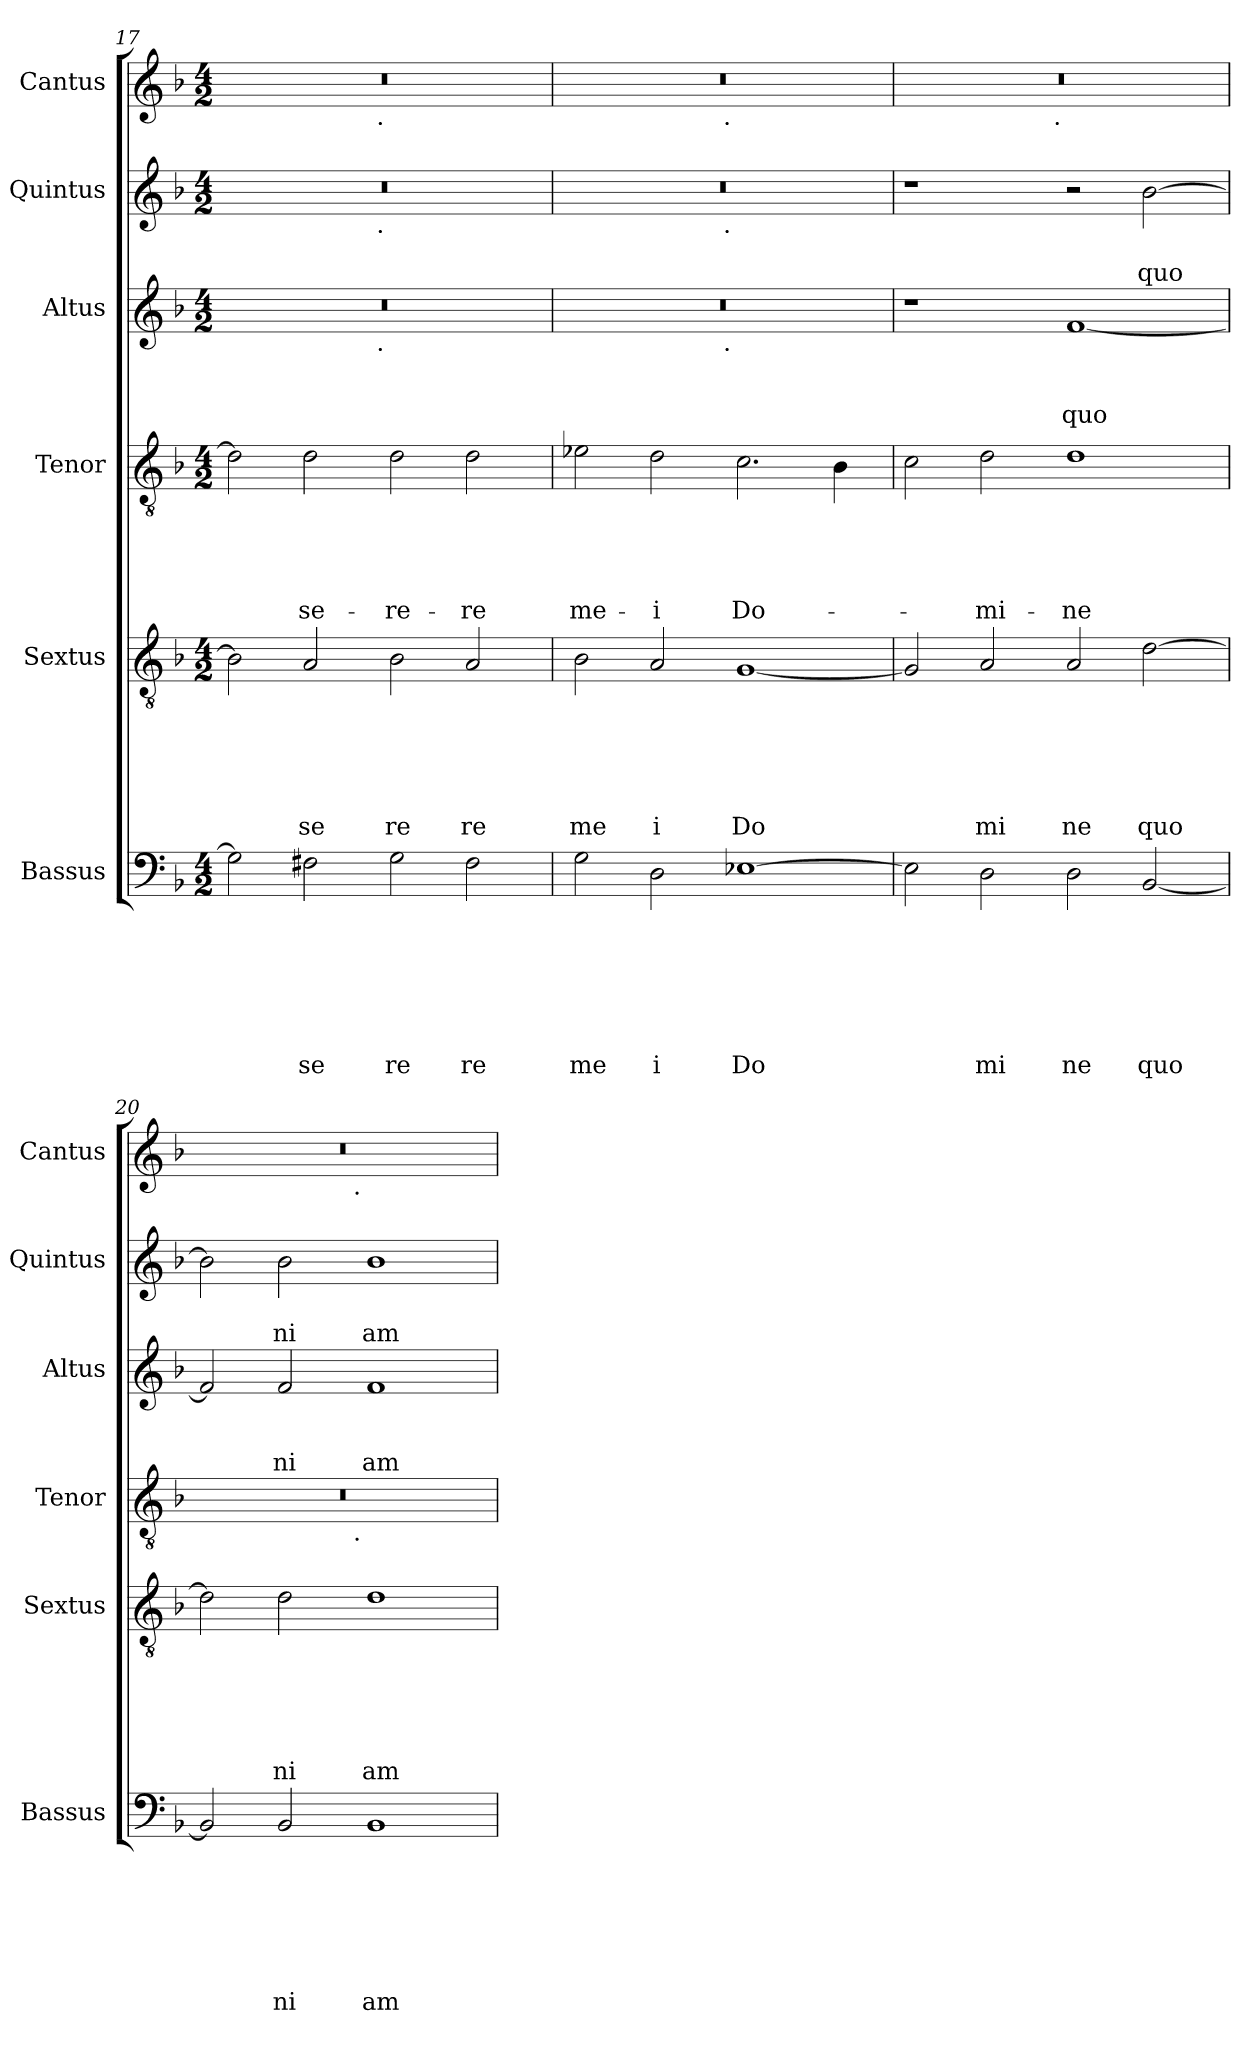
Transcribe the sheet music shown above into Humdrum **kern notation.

**kern	**text	**text	**text	**text	**text	**text	**text	**kern	**text	**text	**text	**text	**text	**text	**kern	**text	**text	**text	**text	**text	**kern	**text	**text	**text	**kern	**text	**text	**kern
*part6	*part6	*part6	*part6	*part6	*part6	*part6	*part6	*part5	*part5	*part5	*part5	*part5	*part5	*part5	*part4	*part4	*part4	*part4	*part4	*part4	*part3	*part3	*part3	*part3	*part2	*part2	*part2	*part1
*staff6	*staff6	*staff6	*staff6	*staff6	*staff6	*staff6	*staff6	*staff5	*staff5	*staff5	*staff5	*staff5	*staff5	*staff5	*staff4	*staff4	*staff4	*staff4	*staff4	*staff4	*staff3	*staff3	*staff3	*staff3	*staff2	*staff2	*staff2	*staff1
*I"Bassus	*	*	*	*	*	*	*	*I"Sextus	*	*	*	*	*	*	*I"Tenor	*	*	*	*	*	*I"Altus	*	*	*	*I"Quintus	*	*	*I"Cantus
*I'Bassus	*	*	*	*	*	*	*	*I'Sextus	*	*	*	*	*	*	*I'Tenor	*	*	*	*	*	*I'Altus	*	*	*	*I'Quintus	*	*	*I'Cantus
*clefF4	*	*	*	*	*	*	*	*clefGv2	*	*	*	*	*	*	*clefGv2	*	*	*	*	*	*clefG2	*	*	*	*clefG2	*	*	*clefG2
*k[b-]	*	*	*	*	*	*	*	*k[b-]	*	*	*	*	*	*	*k[b-]	*	*	*	*	*	*k[b-]	*	*	*	*k[b-]	*	*	*k[b-]
*F:	*	*	*	*	*	*	*	*F:	*	*	*	*	*	*	*F:	*	*	*	*	*	*F:	*	*	*	*F:	*	*	*F:
*M4/2	*	*	*	*	*	*	*	*M4/2	*	*	*	*	*	*	*M4/2	*	*	*	*	*	*M4/2	*	*	*	*M4/2	*	*	*M4/2
=17	=17	=17	=17	=17	=17	=17	=17	=17	=17	=17	=17	=17	=17	=17	=17	=17	=17	=17	=17	=17	=17	=17	=17	=17	=17	=17	=17	=17
*	*	*	*	*	*	*	*	*	*	*	*	*	*	*	*	*	*	*	*	*	*^	*	*	*	*^	*	*	*^
2G\]	.	.	.	.	.	.	.	2B-\]	.	.	.	.	.	.	2d\]	.	.	.	.	.	0r	2ryy	.	.	.	0r	2ryy	.	.	0r	2ryy
!	!	!	!	!	!	!	!LO:LY:b	!	!	!	!	!	!	!LO:LY:b	!	!	!	!	!	!LO:LY:b	!	!	!	!	!	!	!	!	!	!	!
2F#X\	.	.	.	.	.	.	se	2A/	.	.	.	.	.	se	2d\	.	.	.	.	-se-	.	4...ryy	.	.	.	.	4...ryy	.	.	.	4...ryy
!	!	!	!	!	!	!	!	!	!	!	!	!	!	!	!	!	!	!	!	!	!	!	!	!	!	!	!	!	!	!	!LO:TX:b:t=.
!	!	!	!	!	!	!	!	!	!	!	!	!	!	!	!	!	!	!	!	!	!	!	!	!	!	!	!LO:TX:b:t=.	!	!	!	!
!	!	!	!	!	!	!	!	!	!	!	!	!	!	!	!	!	!	!	!	!	!	!LO:TX:b:t=.	!	!	!	!	!	!	!	!	!
.	.	.	.	.	.	.	.	.	.	.	.	.	.	.	.	.	.	.	.	.	.	1ryy	.	.	.	.	1ryy	.	.	.	1ryy
!	!	!	!	!	!	!	!LO:LY:b	!	!	!	!	!	!	!LO:LY:b	!	!	!	!	!	!LO:LY:b	!	!	!	!	!	!	!	!	!	!	!
2G\	.	.	.	.	.	.	re	2B-\	.	.	.	.	.	re	2d\	.	.	.	.	-re-	.	.	.	.	.	.	.	.	.	.	.
!	!	!	!	!	!	!	!LO:LY:b	!	!	!	!	!	!	!LO:LY:b	!	!	!	!	!	!LO:LY:b	!	!	!	!	!	!	!	!	!	!	!
2F#\	.	.	.	.	.	.	re	2A/	.	.	.	.	.	re	2d\	.	.	.	.	-re	.	.	.	.	.	.	.	.	.	.	.
.	.	.	.	.	.	.	.	.	.	.	.	.	.	.	.	.	.	.	.	.	.	32ryy	.	.	.	.	32ryy	.	.	.	32ryy
=18	=18	=18	=18	=18	=18	=18	=18	=18	=18	=18	=18	=18	=18	=18	=18	=18	=18	=18	=18	=18	=18	=18	=18	=18	=18	=18	=18	=18	=18	=18	=18
!	!	!	!	!	!	!	!LO:LY:b	!	!	!	!	!	!	!LO:LY:b	!	!	!	!	!	!LO:LY:b	!	!	!	!	!	!	!	!	!	!	!
2G\	.	.	.	.	.	.	me	2B-\	.	.	.	.	.	me	2e-X\	.	.	.	.	me-	0r	2ryy	.	.	.	0r	2ryy	.	.	0r	2ryy
!	!	!	!	!	!	!	!LO:LY:b	!	!	!	!	!	!	!LO:LY:b	!	!	!	!	!	!LO:LY:b	!	!	!	!	!	!	!	!	!	!	!
2D\	.	.	.	.	.	.	i	2A/	.	.	.	.	.	i	2d\	.	.	.	.	-i	.	4...ryy	.	.	.	.	4...ryy	.	.	.	4...ryy
!	!	!	!	!	!	!	!	!	!	!	!	!	!	!	!	!	!	!	!	!	!	!	!	!	!	!	!	!	!	!	!LO:TX:b:t=.
!	!	!	!	!	!	!	!	!	!	!	!	!	!	!	!	!	!	!	!	!	!	!	!	!	!	!	!LO:TX:b:t=.	!	!	!	!
!	!	!	!	!	!	!	!	!	!	!	!	!	!	!	!	!	!	!	!	!	!	!LO:TX:b:t=.	!	!	!	!	!	!	!	!	!
.	.	.	.	.	.	.	.	.	.	.	.	.	.	.	.	.	.	.	.	.	.	1ryy	.	.	.	.	1ryy	.	.	.	1ryy
!	!	!	!	!	!	!	!LO:LY:b	!	!	!	!	!	!	!LO:LY:b	!	!	!	!	!	!LO:LY:b	!	!	!	!	!	!	!	!	!	!	!
[>1E-X	.	.	.	.	.	.	Do	[<1G	.	.	.	.	.	Do	2.c\	.	.	.	.	Do-	.	.	.	.	.	.	.	.	.	.	.
.	.	.	.	.	.	.	.	.	.	.	.	.	.	.	4B-\	.	.	.	.	.	.	.	.	.	.	.	.	.	.	.	.
.	.	.	.	.	.	.	.	.	.	.	.	.	.	.	.	.	.	.	.	.	.	32ryy	.	.	.	.	32ryy	.	.	.	32ryy
*	*	*	*	*	*	*	*	*	*	*	*	*	*	*	*	*	*	*	*	*	*v	*v	*	*	*	*	*	*	*	*	*
*	*	*	*	*	*	*	*	*	*	*	*	*	*	*	*	*	*	*	*	*	*	*	*	*	*v	*v	*	*	*	*
=19	=19	=19	=19	=19	=19	=19	=19	=19	=19	=19	=19	=19	=19	=19	=19	=19	=19	=19	=19	=19	=19	=19	=19	=19	=19	=19	=19	=19	=19
2E-\]	.	.	.	.	.	.	.	2G/]	.	.	.	.	.	.	2c\	.	.	.	.	.	1r	.	.	.	1r	.	.	0r	2ryy
!	!	!	!	!	!	!	!LO:LY:b	!	!	!	!	!	!	!LO:LY:b	!	!	!	!	!	!LO:LY:b	!	!	!	!	!	!	!	!	!
2D\	.	.	.	.	.	.	mi	2A/	.	.	.	.	.	mi	2d\	.	.	.	.	-mi-	.	.	.	.	.	.	.	.	4...ryy
!	!	!	!	!	!	!	!	!	!	!	!	!	!	!	!	!	!	!	!	!	!	!	!	!	!	!	!	!	!LO:TX:b:t=.
.	.	.	.	.	.	.	.	.	.	.	.	.	.	.	.	.	.	.	.	.	.	.	.	.	.	.	.	.	1ryy
!	!	!	!	!	!	!	!LO:LY:b	!	!	!	!	!	!	!LO:LY:b	!	!	!	!	!	!LO:LY:b	!	!	!	!LO:LY:b	!	!	!	!	!
2D\	.	.	.	.	.	.	ne	2A/	.	.	.	.	.	ne	1d	.	.	.	.	-ne	[<1f	.	.	quo	2r	.	.	.	.
!	!	!	!	!	!	!	!LO:LY:b	!	!	!	!	!	!	!LO:LY:b	!	!	!	!	!	!	!	!	!	!	!	!	!LO:LY:b	!	!
[<2BB-/	.	.	.	.	.	.	quo	[>2d\	.	.	.	.	.	quo	.	.	.	.	.	.	.	.	.	.	[>2b-\	.	quo	.	.
.	.	.	.	.	.	.	.	.	.	.	.	.	.	.	.	.	.	.	.	.	.	.	.	.	.	.	.	.	32ryy
=20	=20	=20	=20	=20	=20	=20	=20	=20	=20	=20	=20	=20	=20	=20	=20	=20	=20	=20	=20	=20	=20	=20	=20	=20	=20	=20	=20	=20	=20
*	*	*	*	*	*	*	*	*	*	*	*	*	*	*	*^	*	*	*	*	*	*	*	*	*	*	*	*	*	*
2BB-/]	.	.	.	.	.	.	.	2d\]	.	.	.	.	.	.	0r	2ryy	.	.	.	.	.	2f/]	.	.	.	2b-\]	.	.	0r	2ryy
!	!	!	!	!	!	!	!LO:LY:b	!	!	!	!	!	!	!LO:LY:b	!	!	!	!	!	!	!	!	!	!	!LO:LY:b	!	!	!LO:LY:b	!	!
2BB-/	.	.	.	.	.	.	ni	2d\	.	.	.	.	.	ni	.	4...ryy	.	.	.	.	.	2f/	.	.	ni	2b-\	.	ni	.	4...ryy
!	!	!	!	!	!	!	!	!	!	!	!	!	!	!	!	!	!	!	!	!	!	!	!	!	!	!	!	!	!	!LO:TX:b:t=.
!	!	!	!	!	!	!	!	!	!	!	!	!	!	!	!	!LO:TX:b:t=.	!	!	!	!	!	!	!	!	!	!	!	!	!	!
.	.	.	.	.	.	.	.	.	.	.	.	.	.	.	.	1ryy	.	.	.	.	.	.	.	.	.	.	.	.	.	1ryy
!	!	!	!	!	!	!	!LO:LY:b	!	!	!	!	!	!	!LO:LY:b	!	!	!	!	!	!	!	!	!	!	!LO:LY:b	!	!	!LO:LY:b	!	!
1BB-	.	.	.	.	.	.	am	1d	.	.	.	.	.	am	.	.	.	.	.	.	.	1f	.	.	am	1b-	.	am	.	.
.	.	.	.	.	.	.	.	.	.	.	.	.	.	.	.	32ryy	.	.	.	.	.	.	.	.	.	.	.	.	.	32ryy
*	*	*	*	*	*	*	*	*	*	*	*	*	*	*	*v	*v	*	*	*	*	*	*	*	*	*	*	*	*	*v	*v
=	=	=	=	=	=	=	=	=	=	=	=	=	=	=	=	=	=	=	=	=	=	=	=	=	=	=	=	=
*-	*-	*-	*-	*-	*-	*-	*-	*-	*-	*-	*-	*-	*-	*-	*-	*-	*-	*-	*-	*-	*-	*-	*-	*-	*-	*-	*-	*-
